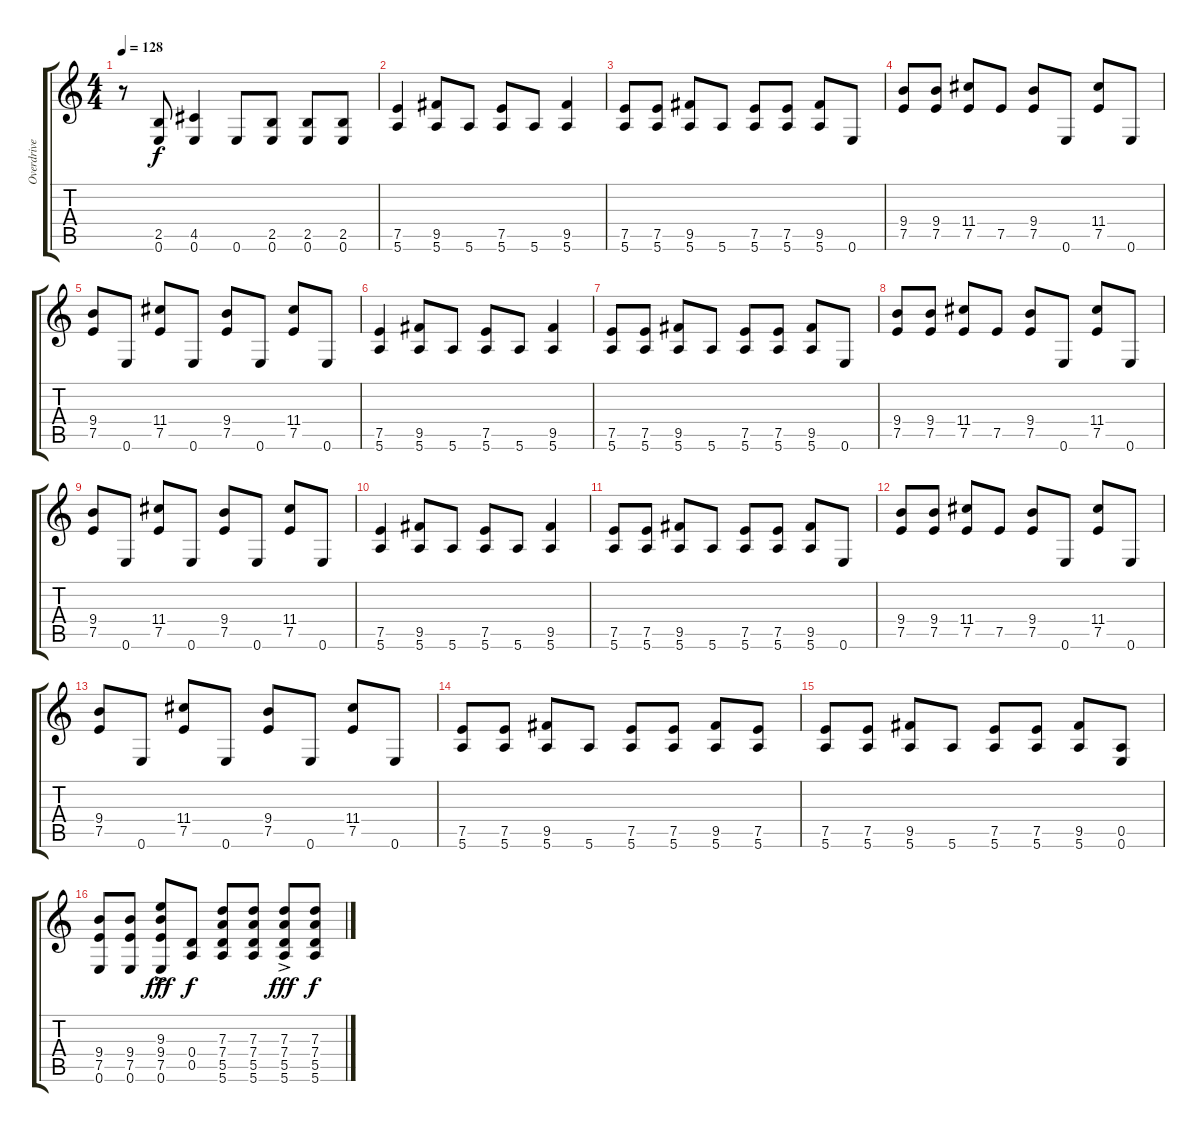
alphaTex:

\track ("Overdrive Guitar" "Overdrive ") {instrument overdrivenguitar}
\staff {score tabs}
\tuning (E4 B3 G3 D3 A2 E2) {hide}
\ts (4 4)
\tempo 128
\clef g2
\ks c
r.8{dy f} (2.5 0.6).8 (4.5 0.6).4 0.6.8 (2.5 0.6).8 (2.5 0.6).8 (2.5 0.6).8 |
(7.5 5.6).4 (9.5 5.6).8 5.6.8 (7.5 5.6).8 5.6.8 (9.5 5.6).4 |
(7.5 5.6).8 (7.5 5.6).8 (9.5 5.6).8 5.6.8 (7.5 5.6).8 (7.5 5.6).8 (9.5 5.6).8 0.6.8 |
(9.4 7.5).8 (9.4 7.5).8 (11.4 7.5).8 7.5.8 (9.4 7.5).8 0.6.8 (11.4 7.5).8 0.6.8 |
(9.4 7.5).8 0.6.8 (11.4 7.5).8 0.6.8 (9.4 7.5).8 0.6.8 (11.4 7.5).8 0.6.8 |
(7.5 5.6).4 (9.5 5.6).8 5.6.8 (7.5 5.6).8 5.6.8 (9.5 5.6).4 |
(7.5 5.6).8 (7.5 5.6).8 (9.5 5.6).8 5.6.8 (7.5 5.6).8 (7.5 5.6).8 (9.5 5.6).8 0.6.8 |
(9.4 7.5).8 (9.4 7.5).8 (11.4 7.5).8 7.5.8 (9.4 7.5).8 0.6.8 (11.4 7.5).8 0.6.8 |
(9.4 7.5).8 0.6.8 (11.4 7.5).8 0.6.8 (9.4 7.5).8 0.6.8 (11.4 7.5).8 0.6.8 |
(7.5 5.6).4 (9.5 5.6).8 5.6.8 (7.5 5.6).8 5.6.8 (9.5 5.6).4 |
(7.5 5.6).8 (7.5 5.6).8 (9.5 5.6).8 5.6.8 (7.5 5.6).8 (7.5 5.6).8 (9.5 5.6).8 0.6.8 |
(9.4 7.5).8 (9.4 7.5).8 (11.4 7.5).8 7.5.8 (9.4 7.5).8 0.6.8 (11.4 7.5).8 0.6.8 |
(9.4 7.5).8 0.6.8 (11.4 7.5).8 0.6.8 (9.4 7.5).8 0.6.8 (11.4 7.5).8 0.6.8 |
(7.5 5.6).8 (7.5 5.6).8 (9.5 5.6).8 5.6.8 (7.5 5.6).8 (7.5 5.6).8 (9.5 5.6).8 (7.5 5.6).8 |
(7.5 5.6).8 (7.5 5.6).8 (9.5 5.6).8 5.6.8 (7.5 5.6).8 (7.5 5.6).8 (9.5 5.6).8 (0.5 0.6).8 |
(9.4 7.5 0.6).8 (9.4 7.5 0.6).8 (9.3{ac} 9.4{ac} 7.5{ac} 0.6{ac}).8{dy fff} (0.4 0.5).8{dy f} (7.3 7.4 5.5 5.6).8 (7.3 7.4 5.5 5.6).8 (7.3{ac} 7.4{ac} 5.5{ac} 5.6{ac}).8{dy fff} (7.3 7.4 5.5 5.6).8{dy f}
